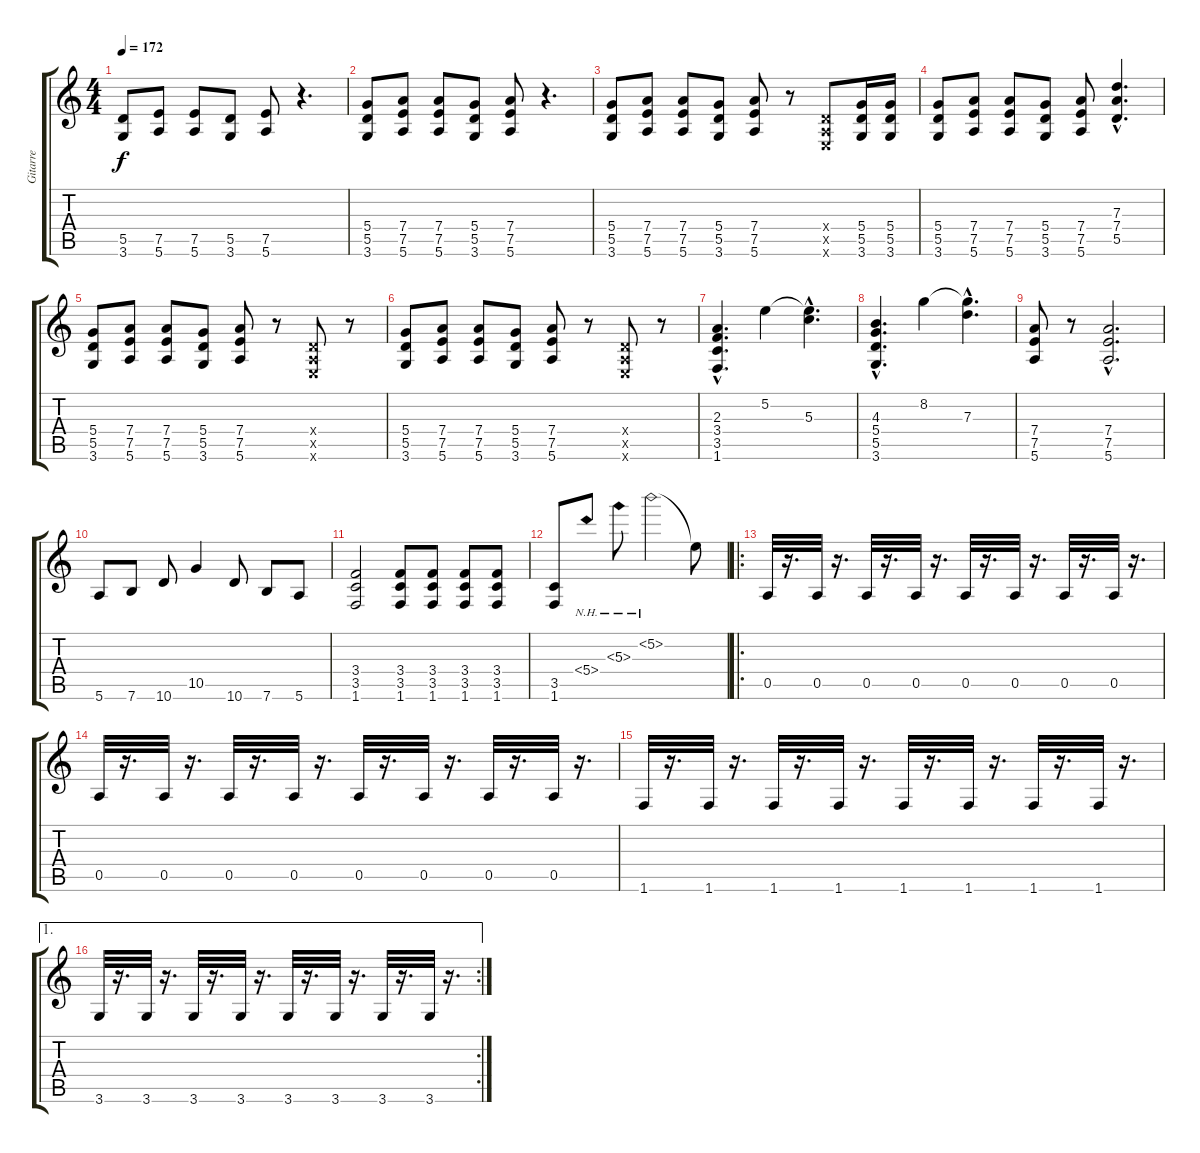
\track ("Gitarre" "Gitarre") {instrument distortionguitar}
\staff {score tabs}
\tuning (E4 B3 G3 D3 A2 E2) {hide}
\ts (4 4)
\tempo 172
\clef g2
\ks c
(5.5 3.6).8{dy f instrument distortionguitar} (7.5 5.6).8 (7.5 5.6).8 (5.5 3.6).8 (7.5 5.6).8 r.4{d} |
(5.4 5.5 3.6).8 (7.4 7.5 5.6).8 (7.4 7.5 5.6).8 (5.4 5.5 3.6).8 (7.4 7.5 5.6).8 r.4{d} |
(5.4 5.5 3.6).8 (7.4 7.5 5.6).8 (7.4 7.5 5.6).8 (5.4 5.5 3.6).8 (7.4 7.5 5.6).8 r.8 (0.4{x} 0.5{x} 0.6{x}).8 (5.4 5.5 3.6).16 (5.4 5.5 3.6).16 |
(5.4 5.5 3.6).8 (7.4 7.5 5.6).8 (7.4 7.5 5.6).8 (5.4 5.5 3.6).8 (7.4 7.5 5.6).8 (7.3{hac} 7.4{hac} 5.5{hac}).4{d} |
(5.4 5.5 3.6).8 (7.4 7.5 5.6).8 (7.4 7.5 5.6).8 (5.4 5.5 3.6).8 (7.4 7.5 5.6).8 r.8 (0.4{x} 0.5{x} 0.6{x}).8 r.8 |
(5.4 5.5 3.6).8 (7.4 7.5 5.6).8 (7.4 7.5 5.6).8 (5.4 5.5 3.6).8 (7.4 7.5 5.6).8 r.8 (0.4{x} 0.5{x} 0.6{x}).8 r.8 |
(2.3{hac} 3.4{hac} 3.5{hac} 1.6{hac}).4{d} 5.2.4 (5.2{hac t} 5.3{hac}).4{d} |
(4.3{hac} 5.4{hac} 5.5{hac} 3.6{hac}).4{d} 8.2.4 (8.2{hac t} 7.3{hac}).4{d} |
(7.4 7.5 5.6).8 r.8 (7.4{hac} 7.5{hac} 5.6{hac}).2{d} |
5.6.8 7.6.8 10.6.8 10.5.4 10.6.8 7.6.8 5.6.8 |
(3.4 3.5 1.6).2 (3.4 3.5 1.6).8 (3.4 3.5 1.6).8 (3.4 3.5 1.6).8 (3.4 3.5 1.6).8 |
(3.5 1.6).8 5.4{nh}.8 5.3{nh}.8 5.2{nh}.2 5.2{t}.8 |
\ro
0.5.32 r.16{d} 0.5.32 r.16{d} 0.5.32 r.16{d} 0.5.32 r.16{d} 0.5.32 r.16{d} 0.5.32 r.16{d} 0.5.32 r.16{d} 0.5.32 r.16{d} |
0.5.32 r.16{d} 0.5.32 r.16{d} 0.5.32 r.16{d} 0.5.32 r.16{d} 0.5.32 r.16{d} 0.5.32 r.16{d} 0.5.32 r.16{d} 0.5.32 r.16{d} |
1.6.32 r.16{d} 1.6.32 r.16{d} 1.6.32 r.16{d} 1.6.32 r.16{d} 1.6.32 r.16{d} 1.6.32 r.16{d} 1.6.32 r.16{d} 1.6.32 r.16{d} |
\ae 1
\rc 2
3.6.32 r.16{d} 3.6.32 r.16{d} 3.6.32 r.16{d} 3.6.32 r.16{d} 3.6.32 r.16{d} 3.6.32 r.16{d} 3.6.32 r.16{d} 3.6.32 r.16{d}
